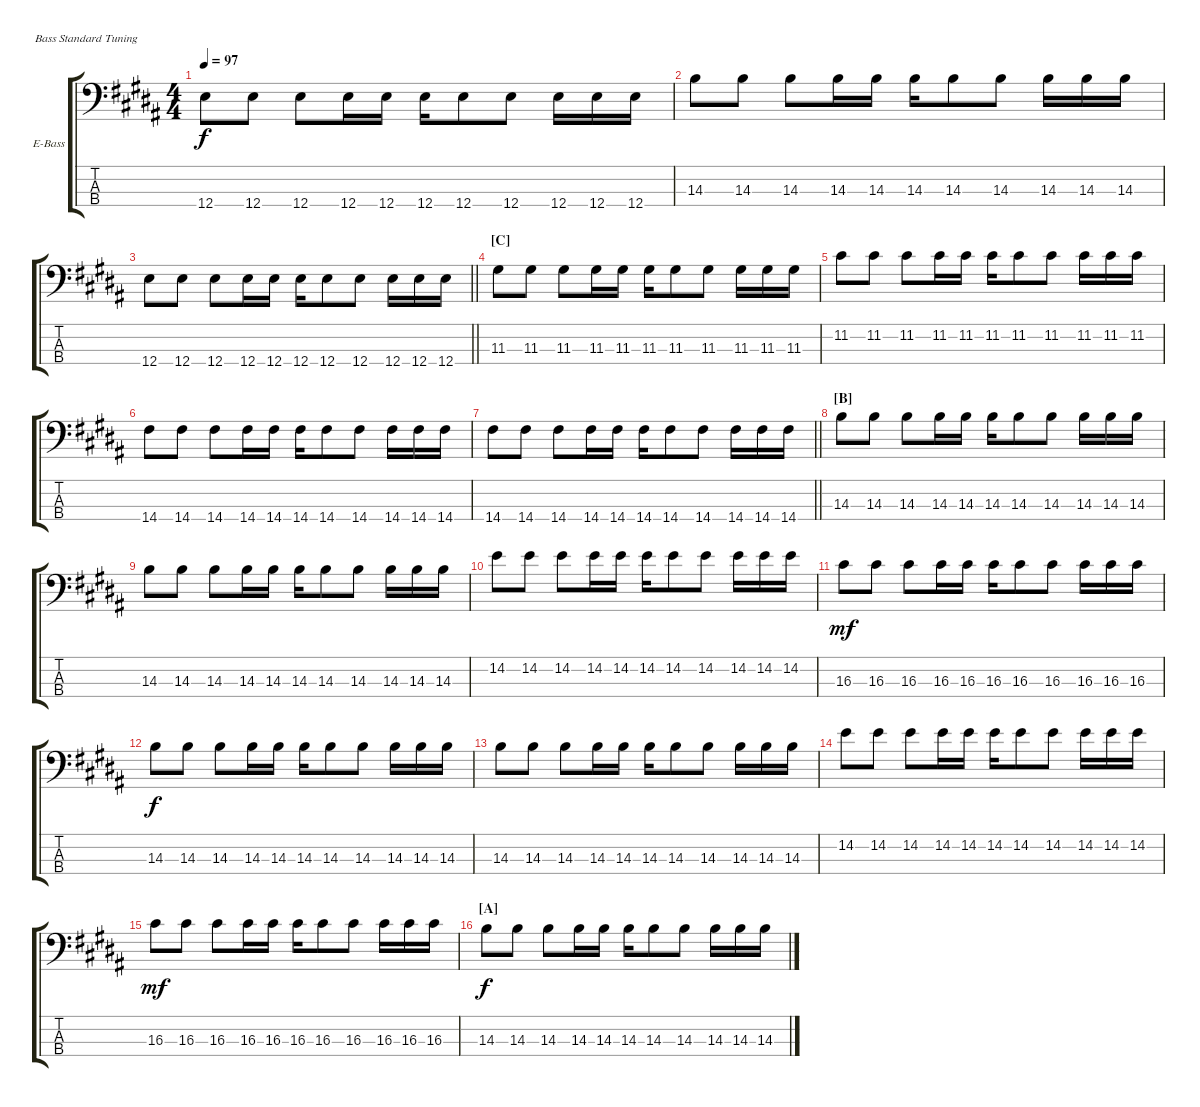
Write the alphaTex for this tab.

\bracketExtendMode groupsimilarinstruments
\firstSystemTrackNameOrientation horizontal
\otherSystemsTrackNameOrientation horizontal
\track ("Nikolai Fraiture" "E-Bass") {instrument electricbasspick}
\staff {score tabs}
\tuning (G2 D2 A1 E1)
\ts (4 4)
\tempo 97
\clef f4
\ks b
12.4.8{dy f} 12.4.8 12.4.8 12.4.16 12.4.16 12.4.16 12.4.8 12.4.8 12.4.16 12.4.16 12.4.16 |
14.3.8 14.3.8 14.3.8 14.3.16 14.3.16 14.3.16 14.3.8 14.3.8 14.3.16 14.3.16 14.3.16 |
\barLineRight lightlight
12.4.8 12.4.8 12.4.8 12.4.16 12.4.16 12.4.16 12.4.8 12.4.8 12.4.16 12.4.16 12.4.16 |
\section ("C" "")
11.3.8 11.3.8 11.3.8 11.3.16 11.3.16 11.3.16 11.3.8 11.3.8 11.3.16 11.3.16 11.3.16 |
11.2.8 11.2.8 11.2.8 11.2.16 11.2.16 11.2.16 11.2.8 11.2.8 11.2.16 11.2.16 11.2.16 |
14.4.8 14.4.8 14.4.8 14.4.16 14.4.16 14.4.16 14.4.8 14.4.8 14.4.16 14.4.16 14.4.16 |
\barLineRight lightlight
14.4.8 14.4.8 14.4.8 14.4.16 14.4.16 14.4.16 14.4.8 14.4.8 14.4.16 14.4.16 14.4.16 |
\section ("B" "")
14.3.8 14.3.8 14.3.8 14.3.16 14.3.16 14.3.16 14.3.8 14.3.8 14.3.16 14.3.16 14.3.16 |
14.3.8 14.3.8 14.3.8 14.3.16 14.3.16 14.3.16 14.3.8 14.3.8 14.3.16 14.3.16 14.3.16 |
14.2.8 14.2.8 14.2.8 14.2.16 14.2.16 14.2.16 14.2.8 14.2.8 14.2.16 14.2.16 14.2.16 |
16.3.8{dy mf} 16.3.8 16.3.8 16.3.16 16.3.16 16.3.16 16.3.8 16.3.8 16.3.16 16.3.16 16.3.16 |
14.3.8{dy f} 14.3.8 14.3.8 14.3.16 14.3.16 14.3.16 14.3.8 14.3.8 14.3.16 14.3.16 14.3.16 |
14.3.8 14.3.8 14.3.8 14.3.16 14.3.16 14.3.16 14.3.8 14.3.8 14.3.16 14.3.16 14.3.16 |
14.2.8 14.2.8 14.2.8 14.2.16 14.2.16 14.2.16 14.2.8 14.2.8 14.2.16 14.2.16 14.2.16 |
16.3.8{dy mf} 16.3.8 16.3.8 16.3.16 16.3.16 16.3.16 16.3.8 16.3.8 16.3.16 16.3.16 16.3.16 |
\section ("A" "")
14.3.8{dy f} 14.3.8 14.3.8 14.3.16 14.3.16 14.3.16 14.3.8 14.3.8 14.3.16 14.3.16 14.3.16
